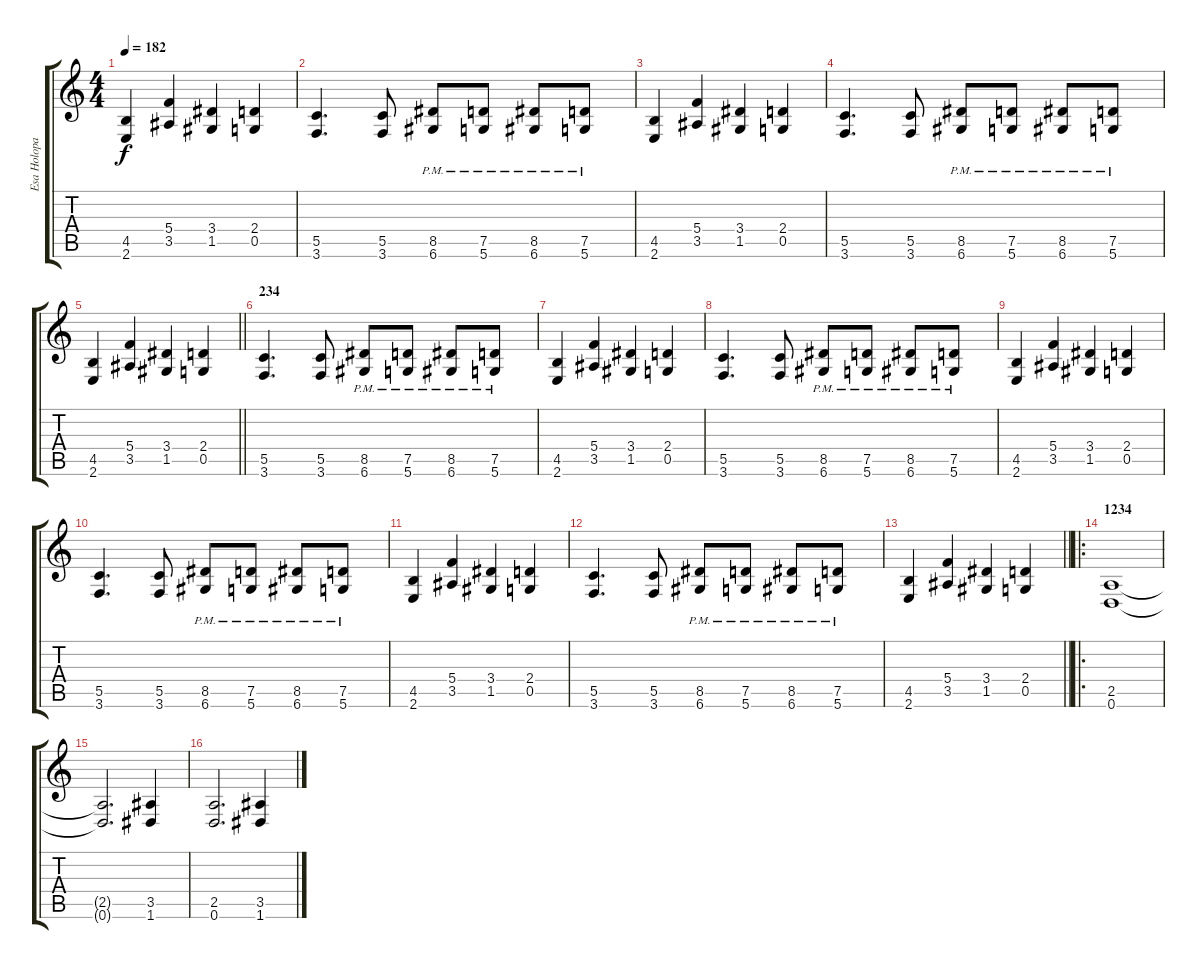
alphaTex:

\track ("Esa Holopainen" "Esa Holopa") {instrument distortionguitar}
\staff {score tabs}
\tuning (D4 A3 F3 C3 G2 D2) {hide}
\ts (4 4)
\tempo 182
\clef g2
\ks c
(4.5 2.6).4{dy f} (5.4 3.5).4 (3.4 1.5).4 (2.4 0.5).4 |
(5.5 3.6).4{d} (5.5 3.6).8 (8.5{pm} 6.6{pm}).8 (7.5{pm} 5.6{pm}).8 (8.5{pm} 6.6{pm}).8 (7.5{pm} 5.6{pm}).8 |
(4.5 2.6).4 (5.4 3.5).4 (3.4 1.5).4 (2.4 0.5).4 |
(5.5 3.6).4{d} (5.5 3.6).8 (8.5{pm} 6.6{pm}).8 (7.5{pm} 5.6{pm}).8 (8.5{pm} 6.6{pm}).8 (7.5{pm} 5.6{pm}).8 |
\barLineRight lightlight
(4.5 2.6).4 (5.4 3.5).4 (3.4 1.5).4 (2.4 0.5).4 |
\section ("" "234")
(5.5 3.6).4{d} (5.5 3.6).8 (8.5{pm} 6.6{pm}).8 (7.5{pm} 5.6{pm}).8 (8.5{pm} 6.6{pm}).8 (7.5{pm} 5.6{pm}).8 |
(4.5 2.6).4 (5.4 3.5).4 (3.4 1.5).4 (2.4 0.5).4 |
(5.5 3.6).4{d} (5.5 3.6).8 (8.5{pm} 6.6{pm}).8 (7.5{pm} 5.6{pm}).8 (8.5{pm} 6.6{pm}).8 (7.5{pm} 5.6{pm}).8 |
(4.5 2.6).4 (5.4 3.5).4 (3.4 1.5).4 (2.4 0.5).4 |
(5.5 3.6).4{d} (5.5 3.6).8 (8.5{pm} 6.6{pm}).8 (7.5{pm} 5.6{pm}).8 (8.5{pm} 6.6{pm}).8 (7.5{pm} 5.6{pm}).8 |
(4.5 2.6).4 (5.4 3.5).4 (3.4 1.5).4 (2.4 0.5).4 |
(5.5 3.6).4{d} (5.5 3.6).8 (8.5{pm} 6.6{pm}).8 (7.5{pm} 5.6{pm}).8 (8.5{pm} 6.6{pm}).8 (7.5{pm} 5.6{pm}).8 |
\barLineRight lightlight
(4.5 2.6).4 (5.4 3.5).4 (3.4 1.5).4 (2.4 0.5).4 |
\ro
\section ("" "1234")
(2.5 0.6).1 |
(2.5{t} 0.6{t}).2{d} (3.5 1.6).4 |
(2.5 0.6).2{d} (3.5 1.6).4
